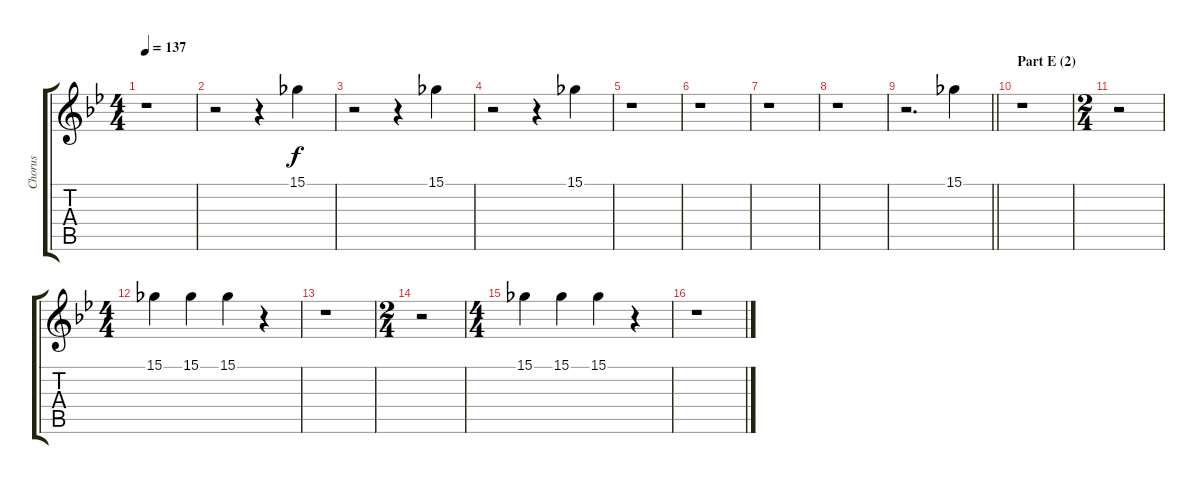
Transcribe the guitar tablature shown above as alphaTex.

\track ("Chorus" "Chorus") {instrument trumpet}
\staff {score tabs}
\tuning (Eb4 Bb3 Gb3 Db3 Ab2 Eb2) {hide}
\ts (4 4)
\tempo 137
\clef g2
\ks bb
r.1{dy f} |
r.2 r.4 15.1.4 |
r.2 r.4 15.1.4 |
r.2 r.4 15.1.4 |
r.1 |
r.1 |
r.1 |
r.1 |
\barLineRight lightlight
r.2{d} 15.1.4 |
\section ("" "Part E (2)")
r.1 |
\ts (2 4)
r.2 |
\ts (4 4)
15.1.4 15.1.4 15.1.4 r.4 |
r.1 |
\ts (2 4)
r.2 |
\ts (4 4)
15.1.4 15.1.4 15.1.4 r.4 |
r.1
